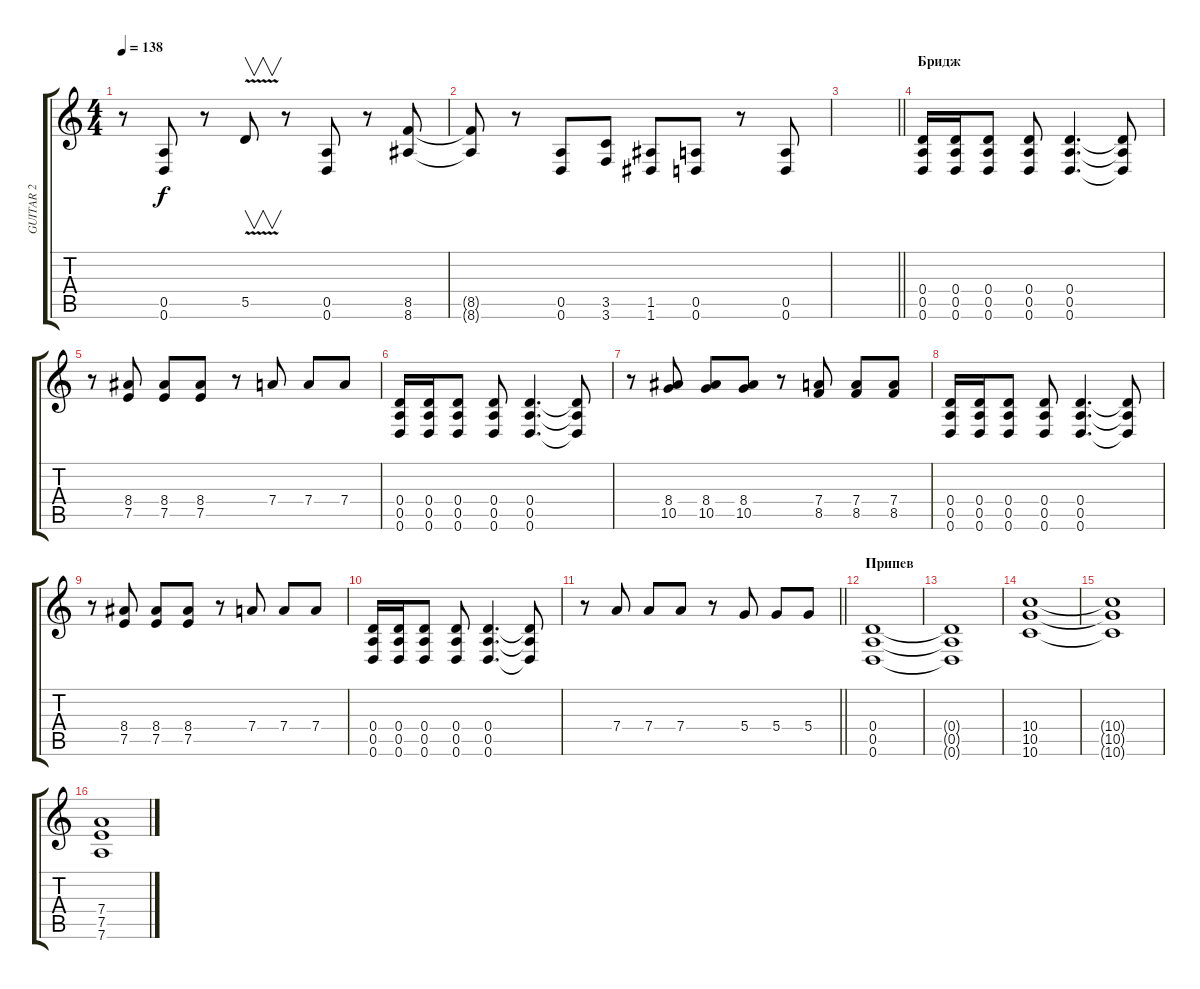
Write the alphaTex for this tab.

\track ("GUITAR 2" "GUITAR 2") {instrument overdrivenguitar}
\staff {score tabs}
\tuning (E4 B3 G3 D3 A2 D2) {hide}
\ts (4 4)
\tempo 138
\clef g2
\ks c
r.8{dy f} (0.5 0.6).8 r.8 5.5{v}.8{v} r.8 (0.5 0.6).8 r.8 (8.5 8.6).8 |
(8.5{t} 8.6{t}).8 r.8 (0.5 0.6).8 (3.5 3.6).8 (1.5 1.6).8 (0.5 0.6).8 r.8 (0.5 0.6).8 |
\barLineRight lightlight
|
\section ("" "Бридж")
(0.4 0.5 0.6).16 (0.4 0.5 0.6).16 (0.4 0.5 0.6).8 (0.4 0.5 0.6).8 (0.4 0.5 0.6).4{d} (0.4{t} 0.5{t} 0.6{t}).8 |
r.8 (8.4 7.5).8 (8.4 7.5).8 (8.4 7.5).8 r.8 7.4.8 7.4.8 7.4.8 |
(0.4 0.5 0.6).16 (0.4 0.5 0.6).16 (0.4 0.5 0.6).8 (0.4 0.5 0.6).8 (0.4 0.5 0.6).4{d} (0.4{t} 0.5{t} 0.6{t}).8 |
r.8 (8.4 10.5).8 (8.4 10.5).8 (8.4 10.5).8 r.8 (7.4 8.5).8 (7.4 8.5).8 (7.4 8.5).8 |
(0.4 0.5 0.6).16 (0.4 0.5 0.6).16 (0.4 0.5 0.6).8 (0.4 0.5 0.6).8 (0.4 0.5 0.6).4{d} (0.4{t} 0.5{t} 0.6{t}).8 |
r.8 (8.4 7.5).8 (8.4 7.5).8 (8.4 7.5).8 r.8 7.4.8 7.4.8 7.4.8 |
(0.4 0.5 0.6).16 (0.4 0.5 0.6).16 (0.4 0.5 0.6).8 (0.4 0.5 0.6).8 (0.4 0.5 0.6).4{d} (0.4{t} 0.5{t} 0.6{t}).8 |
\barLineRight lightlight
r.8 7.4.8 7.4.8 7.4.8 r.8 5.4.8 5.4.8 5.4.8 |
\section ("" "Припев")
(0.4 0.5 0.6).1 |
(0.4{t} 0.5{t} 0.6{t}).1 |
(10.4 10.5 10.6).1 |
(10.4{t} 10.5{t} 10.6{t}).1 |
(7.4 7.5 7.6).1
